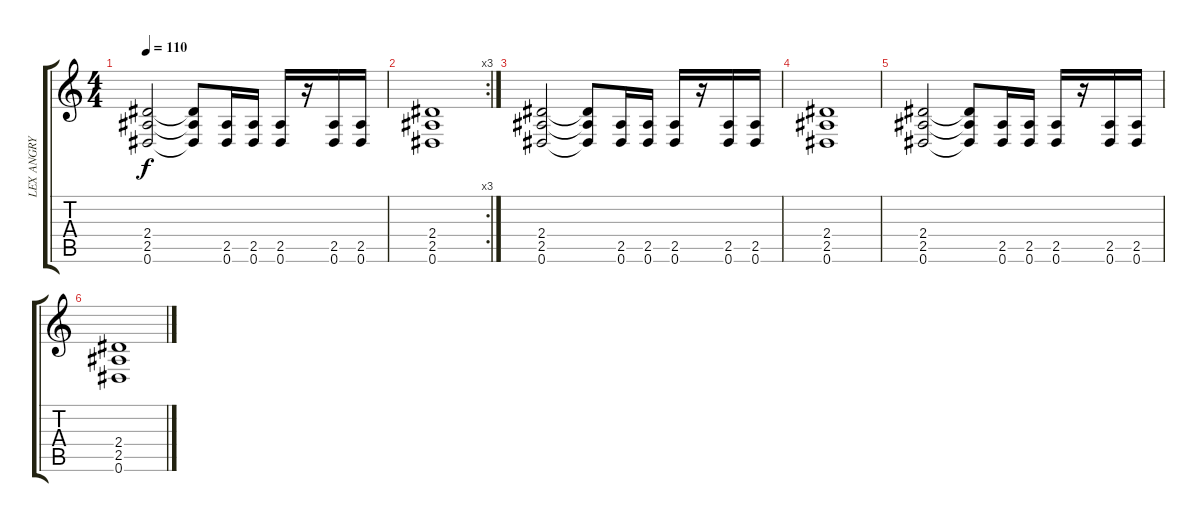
\track ("LEX ANGRY" "LEX ANGRY") {instrument distortionguitar}
\staff {score tabs}
\tuning (Eb4 Bb3 Gb3 Db3 Ab2 Eb2) {hide}
\ts (4 4)
\tempo 110
\clef g2
\ks c
(2.4 2.5 0.6).2{dy f} (2.4{t} 2.5{t} 0.6{t}).8 (2.5 0.6).16 (2.5 0.6).16 (2.5 0.6).16 r.16 (2.5 0.6).16 (2.5 0.6).16 |
\rc 3
(2.4 2.5 0.6).1 |
(2.4 2.5 0.6).2{volume 0} (2.4{t} 2.5{t} 0.6{t}).8 (2.5 0.6).16 (2.5 0.6).16 (2.5 0.6).16 r.16 (2.5 0.6).16 (2.5 0.6).16 |
(2.4 2.5 0.6).1 |
(2.4 2.5 0.6).2 (2.4{t} 2.5{t} 0.6{t}).8 (2.5 0.6).16 (2.5 0.6).16 (2.5 0.6).16 r.16 (2.5 0.6).16 (2.5 0.6).16 |
(2.4 2.5 0.6).1
